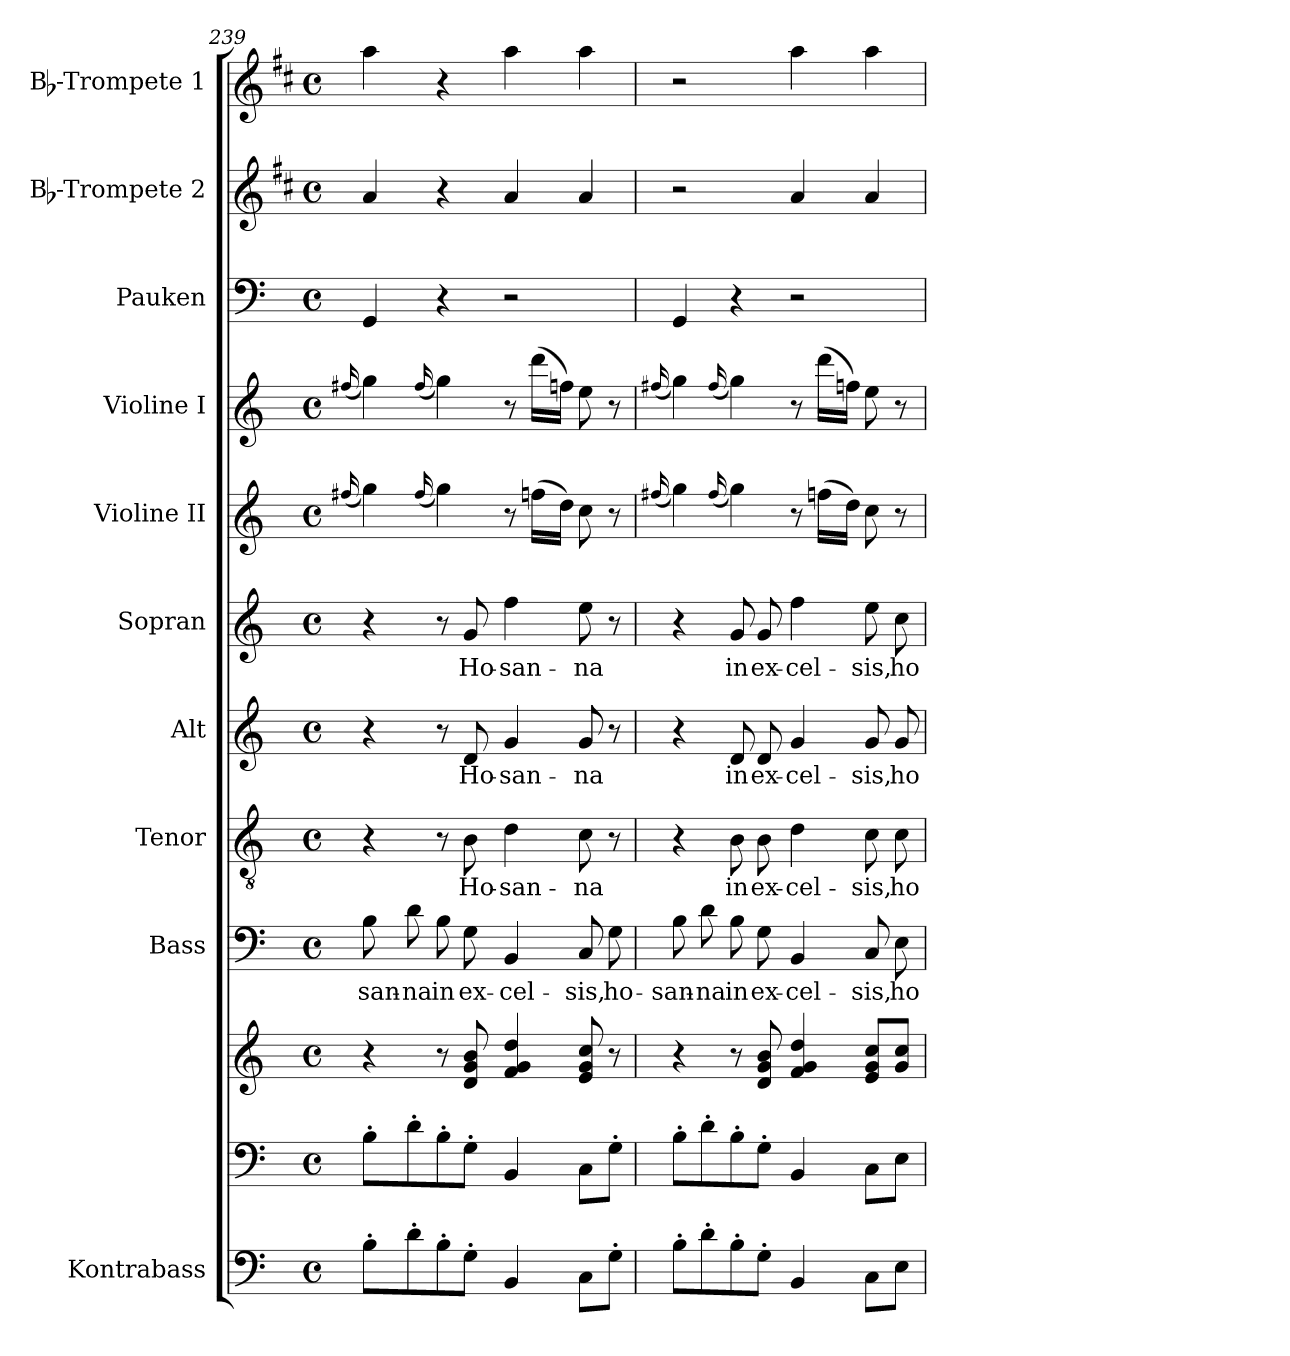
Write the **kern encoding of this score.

**kern	**kern	**kern	**kern	**text	**kern	**text	**kern	**text	**kern	**text	**kern	**kern	**kern	**kern	**kern
*part11	*part10	*part10	*part9	*part9	*part8	*part8	*part7	*part7	*part6	*part6	*part5	*part4	*part3	*part2	*part1
*staff12	*staff11	*staff10	*staff9	*staff9	*staff8	*staff8	*staff7	*staff7	*staff6	*staff6	*staff5	*staff4	*staff3	*staff2	*staff1
*I"Kontrabass	*	*	*I"Bass	*	*I"Tenor	*	*I"Alt	*	*I"Sopran	*	*I"Violine II	*I"Violine I	*I"Pauken	*I"Bb-Trompete 2	*I"Bb-Trompete 1
*I'Kb.	*	*	*I'B.	*	*I'T.	*	*I'A.	*	*I'S.	*	*I'Vl. II	*I'Vl. I	*I'Pk.	*I'Bb Trp. 2	*I'Bb Trp. 1
!!LO:PB:g=z
*clefF4	*clefF4	*clefG2	*clefF4	*	*clefGv2	*	*clefG2	*	*clefG2	*	*clefG2	*clefG2	*clefF4	*clefG2	*clefG2
*ITrd7c12	*	*	*	*	*	*	*	*	*	*	*	*	*	*ITrd1c2	*ITrd1c2
*k[]	*k[]	*k[]	*k[]	*	*k[]	*	*k[]	*	*k[]	*	*k[]	*k[]	*k[]	*k[]	*k[]
*C:	*C:	*C:	*C:	*	*C:	*	*C:	*	*C:	*	*C:	*C:	*C:	*C:	*C:
*M4/4	*M4/4	*M4/4	*M4/4	*	*M4/4	*	*M4/4	*	*M4/4	*	*M4/4	*M4/4	*M4/4	*M4/4	*M4/4
*met(c)	*met(c)	*met(c)	*met(c)	*	*met(c)	*	*met(c)	*	*met(c)	*	*met(c)	*met(c)	*met(c)	*met(c)	*met(c)
=239	=239	=239	=239	=239	=239	=239	=239	=239	=239	=239	=239	=239	=239	=239	=239
.	.	.	.	.	.	.	.	.	.	.	(<16qqff#X/	(<16qqff#X/	.	.	.
!	!	!	!	!LO:LY:b	!	!	!	!	!	!	!	!	!	!	!
8BB'>\L	8B'>\L	4r	8B\	-san-	4r	.	4r	.	4r	.	4gg\)	4gg\)	4GG/	4g/	4gg\
!	!	!	!	!LO:LY:b	!	!	!	!	!	!	!	!	!	!	!
8D'>\	8d'>\	.	8d\	-na	.	.	.	.	.	.	.	.	.	.	.
.	.	.	.	.	.	.	.	.	.	.	(<16qqff#/	(<16qqff#/	.	.	.
!	!	!	!	!LO:LY:b	!	!	!	!	!	!	!	!	!	!	!
8BB'>\	8B'>\	8r	8B\	in	8r	.	8r	.	8r	.	4gg\)	4gg\)	4r	4r	4r
!	!	!	!	!LO:LY:b	!	!LO:LY:b	!	!LO:LY:b	!	!LO:LY:b	!	!	!	!	!
8GG'>\J	8G'>\J	8d/ 8g/ 8b/	8G\	ex-	8B\	Ho-	8d/	Ho-	8g/	Ho-	.	.	.	.	.
!	!	!	!	!LO:LY:b	!	!LO:LY:b	!	!LO:LY:b	!	!LO:LY:b	!	!	!	!	!
4BBB/	4BB/	4f/ 4g/ 4dd/	4BB/	-cel-	4d\	-san-	4g/	-san-	4ff\	-san-	8r	8r	2r	4g/	4gg\
.	.	.	.	.	.	.	.	.	.	.	(>16ffn\LL	(>16ddd\LL	.	.	.
.	.	.	.	.	.	.	.	.	.	.	16dd\JJ)	16ffn\JJ)	.	.	.
!	!	!	!	!LO:LY:b	!	!LO:LY:b	!	!LO:LY:b	!	!LO:LY:b	!	!	!	!	!
8CC\L	8C\L	8e/ 8g/ 8cc/	8C/	-sis,	8c\	-na	8g/	-na	8ee\	-na	8cc\	8ee\	.	4g/	4gg\
!	!	!	!	!LO:LY:b	!	!	!	!	!	!	!	!	!	!	!
8GG'>\J	8G'>\J	8r	8G\	ho-	8r	.	8r	.	8r	.	8r	8r	.	.	.
=240	=240	=240	=240	=240	=240	=240	=240	=240	=240	=240	=240	=240	=240	=240	=240
.	.	.	.	.	.	.	.	.	.	.	(<16qqff#X/	(<16qqff#X/	.	.	.
!	!	!	!	!LO:LY:b	!	!	!	!	!	!	!	!	!	!	!
8BB'>\L	8B'>\L	4r	8B\	-san-	4r	.	4r	.	4r	.	4gg\)	4gg\)	4GG/	2r	2r
!	!	!	!	!LO:LY:b	!	!	!	!	!	!	!	!	!	!	!
8D'>\	8d'>\	.	8d\	-na	.	.	.	.	.	.	.	.	.	.	.
.	.	.	.	.	.	.	.	.	.	.	(<16qqff#/	(<16qqff#/	.	.	.
!	!	!	!	!LO:LY:b	!	!LO:LY:b	!	!LO:LY:b	!	!LO:LY:b	!	!	!	!	!
8BB'>\	8B'>\	8r	8B\	in	8B\	in	8d/	in	8g/	in	4gg\)	4gg\)	4r	.	.
!	!	!	!	!LO:LY:b	!	!LO:LY:b	!	!LO:LY:b	!	!LO:LY:b	!	!	!	!	!
8GG'>\J	8G'>\J	8d/ 8g/ 8b/	8G\	ex-	8B\	ex-	8d/	ex-	8g/	ex-	.	.	.	.	.
!	!	!	!	!LO:LY:b	!	!LO:LY:b	!	!LO:LY:b	!	!LO:LY:b	!	!	!	!	!
4BBB/	4BB/	4f/ 4g/ 4dd/	4BB/	-cel-	4d\	-cel-	4g/	-cel-	4ff\	-cel-	8r	8r	2r	4g/	4gg\
.	.	.	.	.	.	.	.	.	.	.	(>16ffn\LL	(>16ddd\LL	.	.	.
.	.	.	.	.	.	.	.	.	.	.	16dd\JJ)	16ffn\JJ)	.	.	.
!	!	!	!	!LO:LY:b	!	!LO:LY:b	!	!LO:LY:b	!	!LO:LY:b	!	!	!	!	!
8CC\L	8C\L	8e/ 8g/ 8cc/L	8C/	-sis,	8c\	-sis,	8g/	-sis,	8ee\	-sis,	8cc\	8ee\	.	4g/	4gg\
!	!	!	!	!LO:LY:b	!	!LO:LY:b	!	!LO:LY:b	!	!LO:LY:b	!	!	!	!	!
8EE\J	8E\J	8g/ 8cc/J	8E\	ho-	8c\	ho-	8g/	ho-	8cc\	ho-	8r	8r	.	.	.
=	=	=	=	=	=	=	=	=	=	=	=	=	=	=	=
*-	*-	*-	*-	*-	*-	*-	*-	*-	*-	*-	*-	*-	*-	*-	*-
